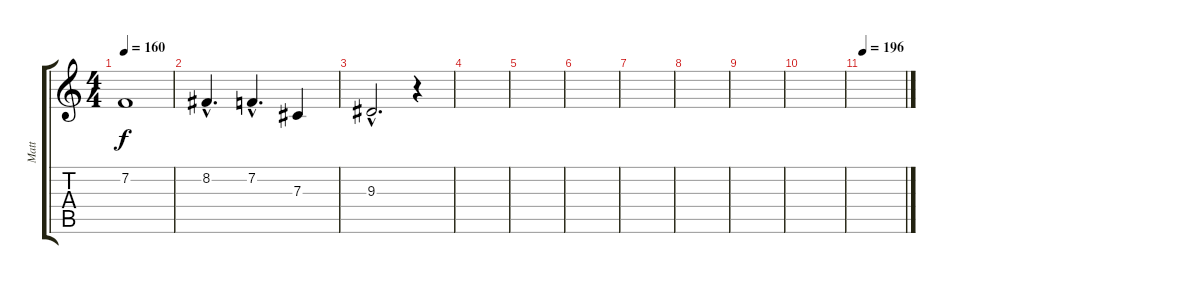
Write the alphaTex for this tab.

\track ("Matt" "Matt") {instrument lead1square}
\staff {score tabs}
\tuning (Eb4 Bb3 Gb3 Db3 Ab2 Eb2) {hide}
\ts (4 4)
\tempo 160
\clef g2
\ks c
7.2.1{dy f} |
8.2{hac}.4{d} 7.2{hac}.4{d} 7.3.4 |
9.3{hac}.2{d} r.4 |
|
|
|
|
|
|
|
\tempo 196
